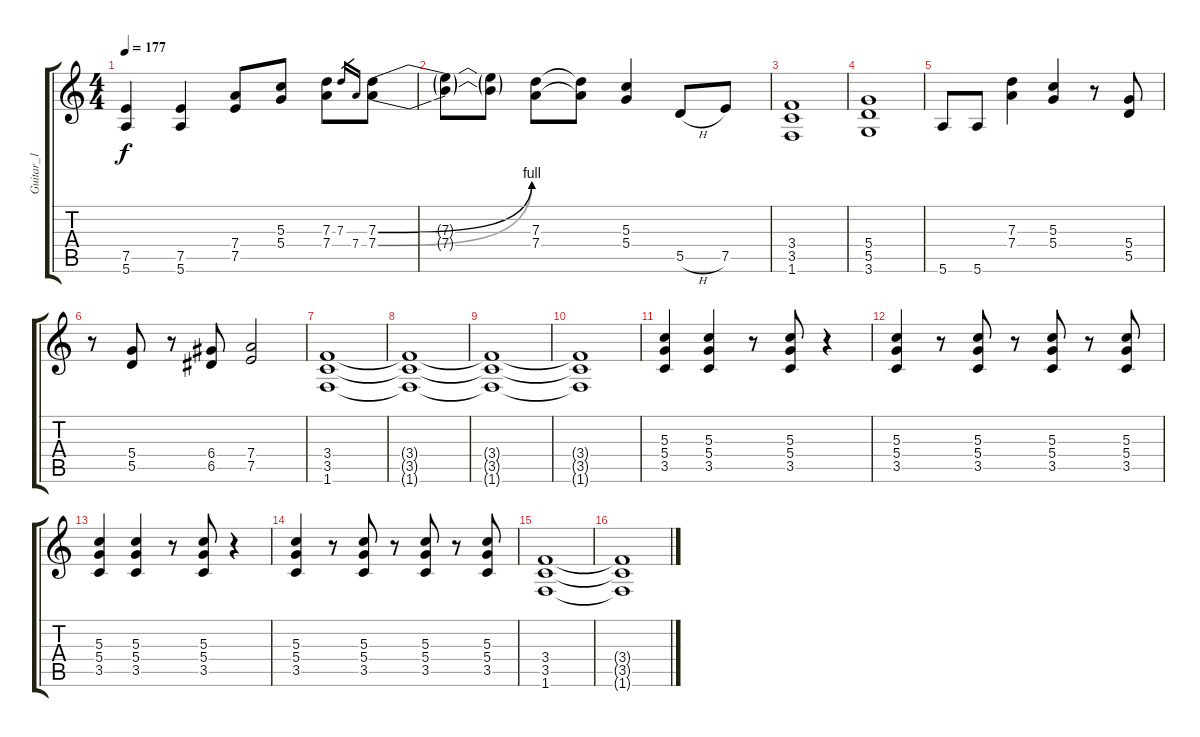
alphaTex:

\track ("Guitar_1" "Guitar_1") {instrument distortionguitar}
\staff {score tabs}
\tuning (E4 B3 G3 D3 A2 E2) {hide}
\ts (4 4)
\tempo 177
\clef g2
\ks c
(7.5 5.6).4{dy f} (7.5 5.6).4 (7.4 7.5).8 (5.3 5.4).8 (7.3 7.4).8 7.3.16{gr} 7.4.16{gr} (7.3{be (bend 0 0 60 4)} 7.4{be (bend 0 0 60 4)}).8 |
(7.3{t} 7.4{t}).8 (7.3{t} 7.4{t}).8 (7.3 7.4).8 (7.3{t} 7.4{t}).8 (5.3 5.4).4 5.5{h}.8 7.5.8 |
(3.4 3.5 1.6).1 |
(5.4 5.5 3.6).1 |
5.6.8 5.6.8 (7.3 7.4).4 (5.3 5.4).4 r.8 (5.4 5.5).8 |
r.8 (5.4 5.5).8 r.8 (6.4 6.5).8 (7.4 7.5).2 |
(3.4 3.5 1.6).1 |
(3.4{t} 3.5{t} 1.6{t}).1 |
(3.4{t} 3.5{t} 1.6{t}).1 |
(3.4{t} 3.5{t} 1.6{t}).1 |
(5.3 5.4 3.5).4 (5.3 5.4 3.5).4 r.8 (5.3 5.4 3.5).8 r.4 |
(5.3 5.4 3.5).4 r.8 (5.3 5.4 3.5).8 r.8 (5.3 5.4 3.5).8 r.8 (5.3 5.4 3.5).8 |
(5.3 5.4 3.5).4 (5.3 5.4 3.5).4 r.8 (5.3 5.4 3.5).8 r.4 |
(5.3 5.4 3.5).4 r.8 (5.3 5.4 3.5).8 r.8 (5.3 5.4 3.5).8 r.8 (5.3 5.4 3.5).8 |
(3.4 3.5 1.6).1 |
(3.4{t} 3.5{t} 1.6{t}).1
